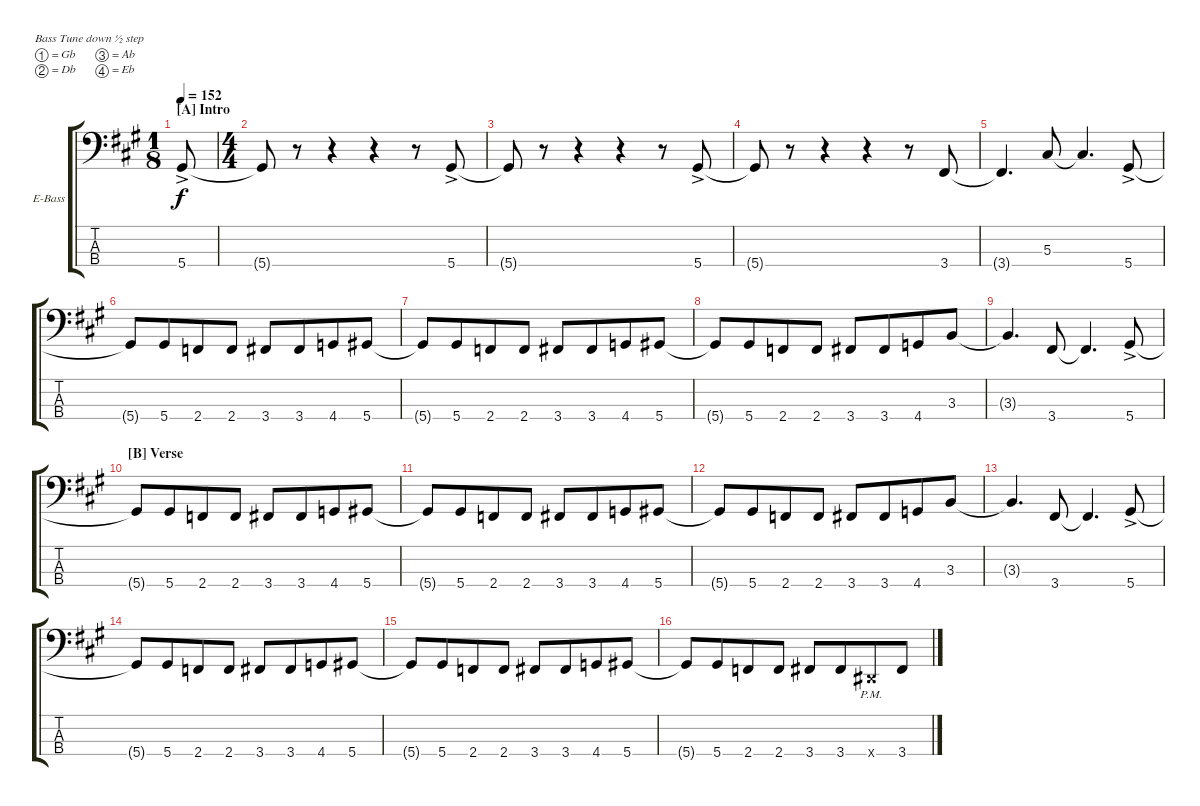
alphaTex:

\defaultSystemsLayout 4
\bracketExtendMode groupsimilarinstruments
\firstSystemTrackNameOrientation horizontal
\otherSystemsTrackNameOrientation horizontal
\track ("Bass" "E-Bass") {instrument electricbassfinger}
\staff {score tabs}
\tuning (Gb2 Db2 Ab1 Eb1)
\ts (1 8)
\section ("A" "Intro")
\tempo 152
\clef f4
\scale
1.10088
\ks a
5.4{ac}.8{dy f instrument electricbassfinger} |
\ts (4 4)
\beaming (8 4 4)
\scale
0.899117 5.4{t}.8 r.8 r.4 r.4 r.8 5.4{ac}.8 |
\scale
1.07062 5.4{t}.8 r.8 r.4 r.4 r.8 5.4{ac}.8 |
\scale
0.929382 5.4{t}.8 r.8 r.4 r.4 r.8 3.4.8 |
\scale
1.07062 3.4{t}.4{d} 5.3.8 5.3{t}.4{d} 5.4{ac}.8 |
\scale
0.929382 5.4{t}.8 5.4.8 2.4.8 2.4.8 3.4.8 3.4.8 4.4.8 5.4.8 |
\scale
1.07062 5.4{t}.8 5.4.8 2.4.8 2.4.8 3.4.8 3.4.8 4.4.8 5.4.8 |
\scale
0.929382 5.4{t}.8 5.4.8 2.4.8 2.4.8 3.4.8 3.4.8 4.4.8 3.3.8 |
\scale
1.07062 3.3{t}.4{d} 3.4.8 3.4{t}.4{d} 5.4{ac}.8 |
\section ("B" "Verse")
\scale
0.929382 5.4{t}.8 5.4.8 2.4.8 2.4.8 3.4.8 3.4.8 4.4.8 5.4.8 |
\scale
1.07062 5.4{t}.8 5.4.8 2.4.8 2.4.8 3.4.8 3.4.8 4.4.8 5.4.8 |
\scale
0.929382 5.4{t}.8 5.4.8 2.4.8 2.4.8 3.4.8 3.4.8 4.4.8 3.3.8 |
\scale
1.07062 3.3{t}.4{d} 3.4.8 3.4{t}.4{d} 5.4{ac}.8 |
\scale
0.929382 5.4{t}.8 5.4.8 2.4.8 2.4.8 3.4.8 3.4.8 4.4.8 5.4.8 |
\scale
1.07062 5.4{t}.8 5.4.8 2.4.8 2.4.8 3.4.8 3.4.8 4.4.8 5.4.8 |
\scale
0.929382 5.4{t}.8 5.4.8 2.4.8 2.4.8 3.4.8 3.4.8 0.4{pm x}.8 3.4.8
